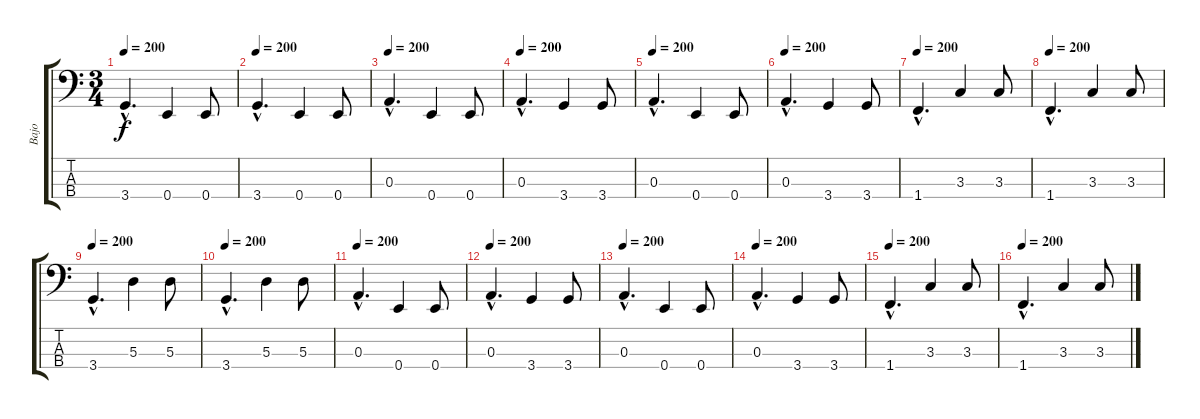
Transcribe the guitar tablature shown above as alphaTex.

\track ("Bajo" "Bajo") {instrument electricbassfinger}
\staff {score tabs}
\tuning (G2 D2 A1 E1) {hide}
\ts (3 4)
\tempo 200
\clef f4
\ks c
3.4{hac}.4{d dy f} 0.4.4 0.4.8 |
\tempo 200
3.4{hac}.4{d} 0.4.4 0.4.8 |
\tempo 200
0.3{hac}.4{d} 0.4.4 0.4.8 |
\tempo 200
0.3{hac}.4{d} 3.4.4 3.4.8 |
\tempo 200
0.3{hac}.4{d} 0.4.4 0.4.8 |
\tempo 200
0.3{hac}.4{d} 3.4.4 3.4.8 |
\tempo 200
1.4{hac}.4{d} 3.3.4 3.3.8 |
\tempo 200
1.4{hac}.4{d} 3.3.4 3.3.8 |
\tempo 200
3.4{hac}.4{d} 5.3.4 5.3.8 |
\tempo 200
3.4{hac}.4{d} 5.3.4 5.3.8 |
\tempo 200
0.3{hac}.4{d} 0.4.4 0.4.8 |
\tempo 200
0.3{hac}.4{d} 3.4.4 3.4.8 |
\tempo 200
0.3{hac}.4{d} 0.4.4 0.4.8 |
\tempo 200
0.3{hac}.4{d} 3.4.4 3.4.8 |
\tempo 200
1.4{hac}.4{d} 3.3.4 3.3.8 |
\tempo 200
1.4{hac}.4{d} 3.3.4 3.3.8
